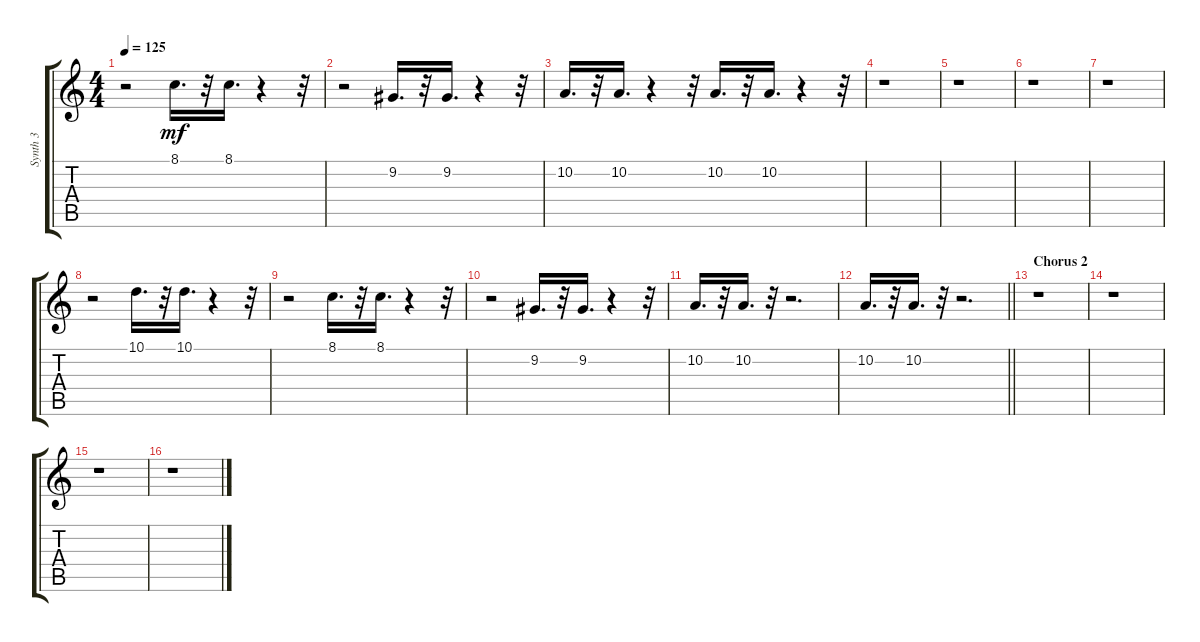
\track ("Synth 3" "Synth 3") {instrument lead1square}
\staff {score tabs}
\tuning (E4 B3 G3 D3 A2 E2) {hide}
\ts (4 4)
\tempo 125
\clef g2
\ks c
r.2{dy mf} 8.1.16{d} r.32 8.1.16{d} r.4 r.32 |
r.2 9.2.16{d} r.32 9.2.16{d} r.4 r.32 |
10.2.16{d} r.32 10.2.16{d} r.4 r.32 10.2.16{d} r.32 10.2.16{d} r.4 r.32 |
r.1 |
r.1 |
r.1 |
r.1 |
r.2 10.1.16{d} r.32 10.1.16{d} r.4 r.32 |
r.2 8.1.16{d} r.32 8.1.16{d} r.4 r.32 |
r.2 9.2.16{d} r.32 9.2.16{d} r.4 r.32 |
10.2.16{d} r.32 10.2.16{d} r.32 r.2{d} |
\barLineRight lightlight
10.2.16{d} r.32 10.2.16{d} r.32 r.2{d} |
\section ("" "Chorus 2")
r.1 |
r.1 |
r.1 |
r.1
